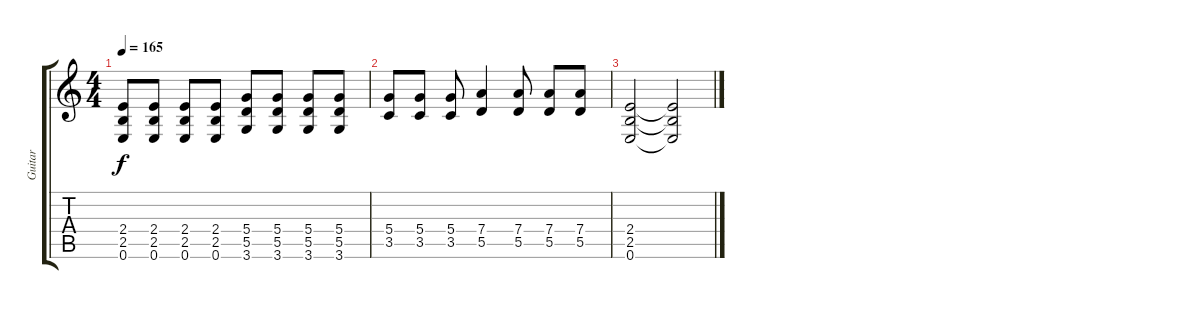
\track ("Guitar" "Guitar") {instrument distortionguitar}
\staff {score tabs}
\tuning (E4 B3 G3 D3 A2 E2) {hide}
\ts (4 4)
\tempo 165
\clef g2
\ks c
(2.4 2.5 0.6).8{dy f} (2.4 2.5 0.6).8 (2.4 2.5 0.6).8 (2.4 2.5 0.6).8 (5.4 5.5 3.6).8 (5.4 5.5 3.6).8 (5.4 5.5 3.6).8 (5.4 5.5 3.6).8 |
(5.4 3.5).8 (5.4 3.5).8 (5.4 3.5).8 (7.4 5.5).4 (7.4 5.5).8 (7.4 5.5).8 (7.4 5.5).8 |
(2.4 2.5 0.6).2 (2.4{t} 2.5{t} 0.6{t}).2
